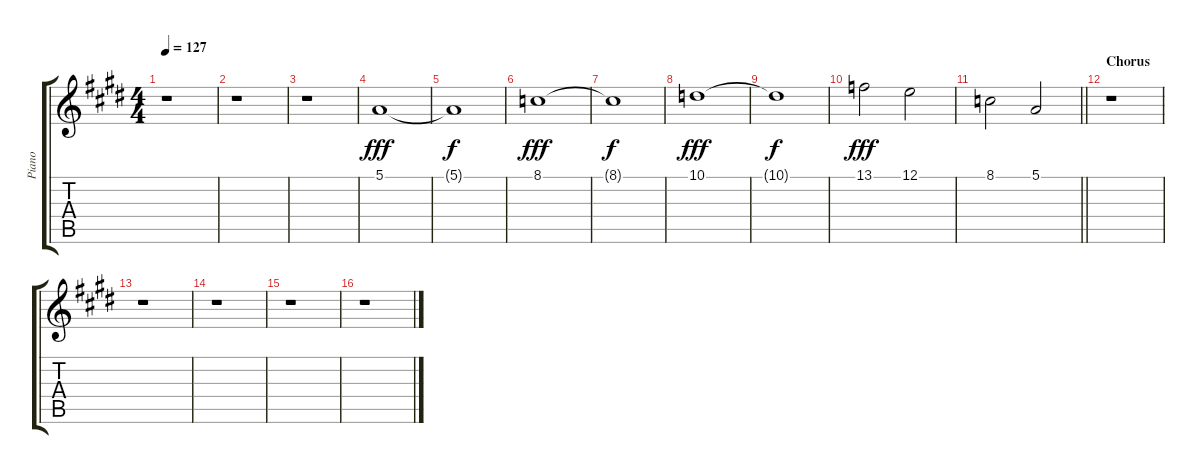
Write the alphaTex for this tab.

\track ("Piano" "Piano") {instrument electricgrandpiano}
\staff {score tabs}
\tuning (E4 B3 G3 D3 A2 E2) {hide}
\ts (4 4)
\tempo 127
\clef g2
\ks e
r.1{dy f} |
r.1 |
r.1 |
5.1.1{dy fff} |
5.1{t}.1{dy f} |
8.1.1{dy fff} |
8.1{t}.1{dy f} |
10.1.1{dy fff} |
10.1{t}.1{dy f} |
13.1.2{dy fff} 12.1.2 |
\barLineRight lightlight
8.1.2 5.1.2 |
\section ("" "Chorus")
r.1 |
r.1 |
r.1 |
r.1 |
r.1
